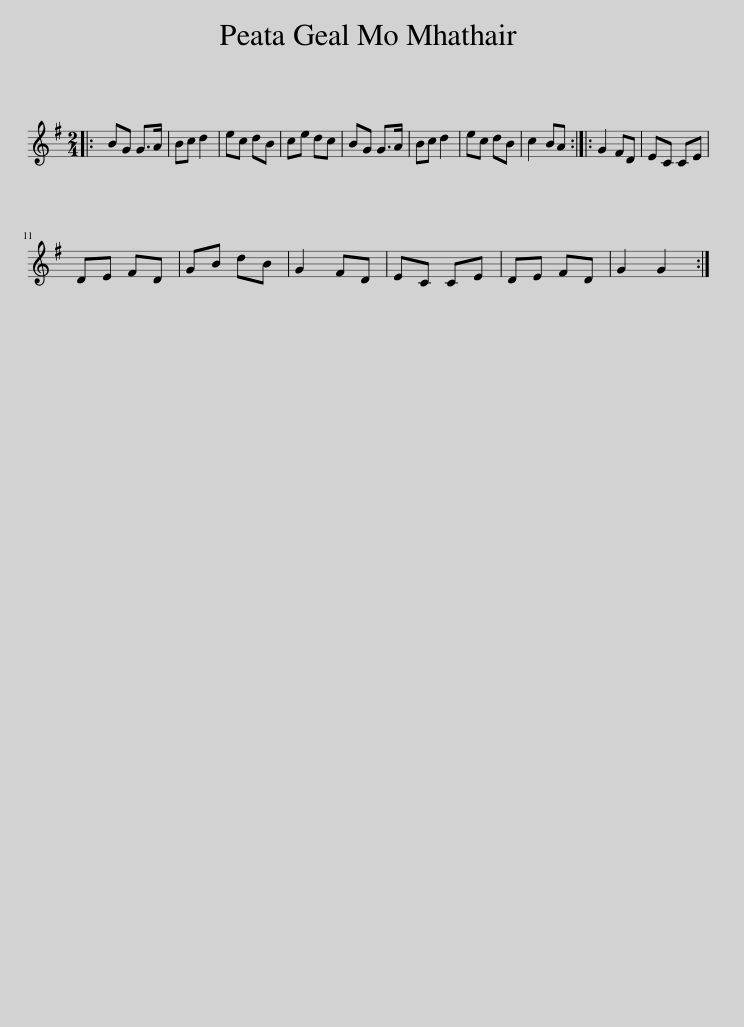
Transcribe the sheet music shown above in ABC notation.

X:1
L:1/8
M:2/4
I:linebreak $
K:G
V:1 treble
V:1
|: BG G>A | Bc d2 | ec dB | ce dc | BG G>A | %5
 Bc d2 | ec dB | c2 BA :: G2 FD | EC CE |$ %10
 DE FD | GB dB | G2 FD | EC CE | DE FD | %15
 G2 G2 :| %16
